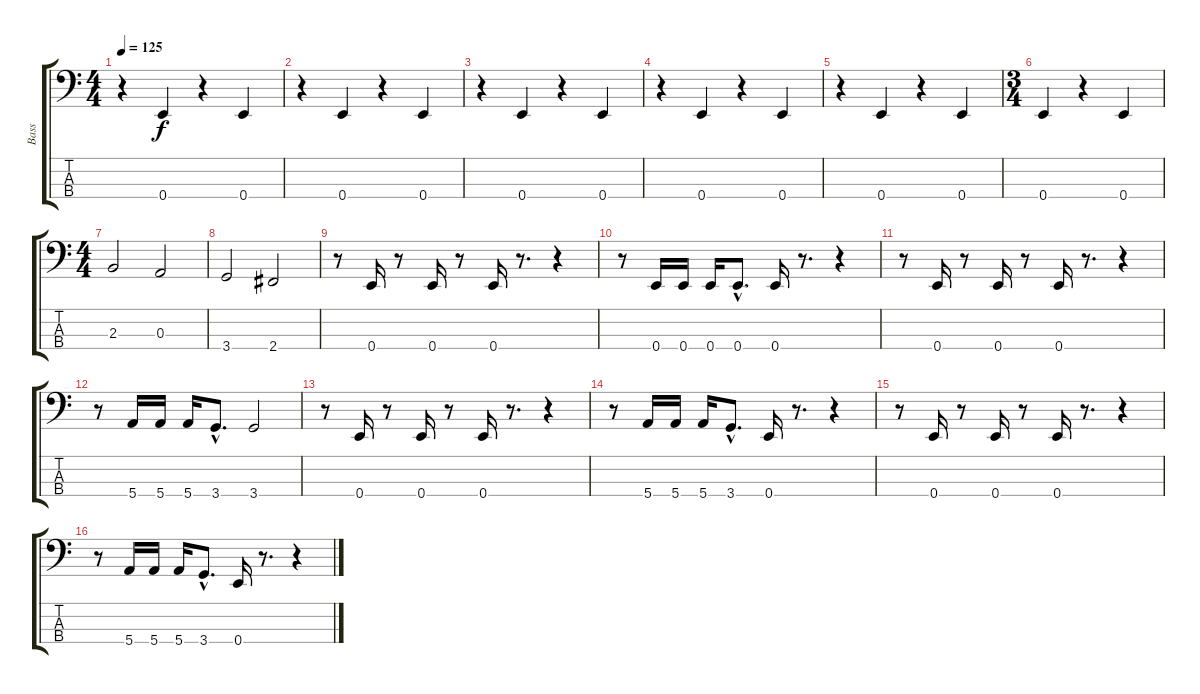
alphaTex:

\track ("Bass" "Bass") {instrument electricbasspick}
\staff {score tabs}
\tuning (G2 D2 A1 E1) {hide}
\ts (4 4)
\tempo 125
\clef f4
\ks c
r.4{dy f} 0.4.4 r.4 0.4.4 |
r.4 0.4.4 r.4 0.4.4 |
r.4 0.4.4 r.4 0.4.4 |
r.4 0.4.4 r.4 0.4.4 |
r.4 0.4.4 r.4 0.4.4 |
\ts (3 4)
0.4.4 r.4 0.4.4 |
\ts (4 4)
2.3.2 0.3.2 |
3.4.2 2.4.2 |
r.8 0.4.16 r.8 0.4.16 r.8 0.4.16 r.8{d} r.4 |
r.8 0.4.16 0.4.16 0.4.16 0.4{hac}.8{d} 0.4.16 r.8{d} r.4 |
r.8 0.4.16 r.8 0.4.16 r.8 0.4.16 r.8{d} r.4 |
r.8 5.4.16 5.4.16 5.4.16 3.4{hac}.8{d} 3.4.2 |
r.8 0.4.16 r.8 0.4.16 r.8 0.4.16 r.8{d} r.4 |
r.8 5.4.16 5.4.16 5.4.16 3.4{hac}.8{d} 0.4.16 r.8{d} r.4 |
r.8 0.4.16 r.8 0.4.16 r.8 0.4.16 r.8{d} r.4 |
r.8 5.4.16 5.4.16 5.4.16 3.4{hac}.8{d} 0.4.16 r.8{d} r.4
